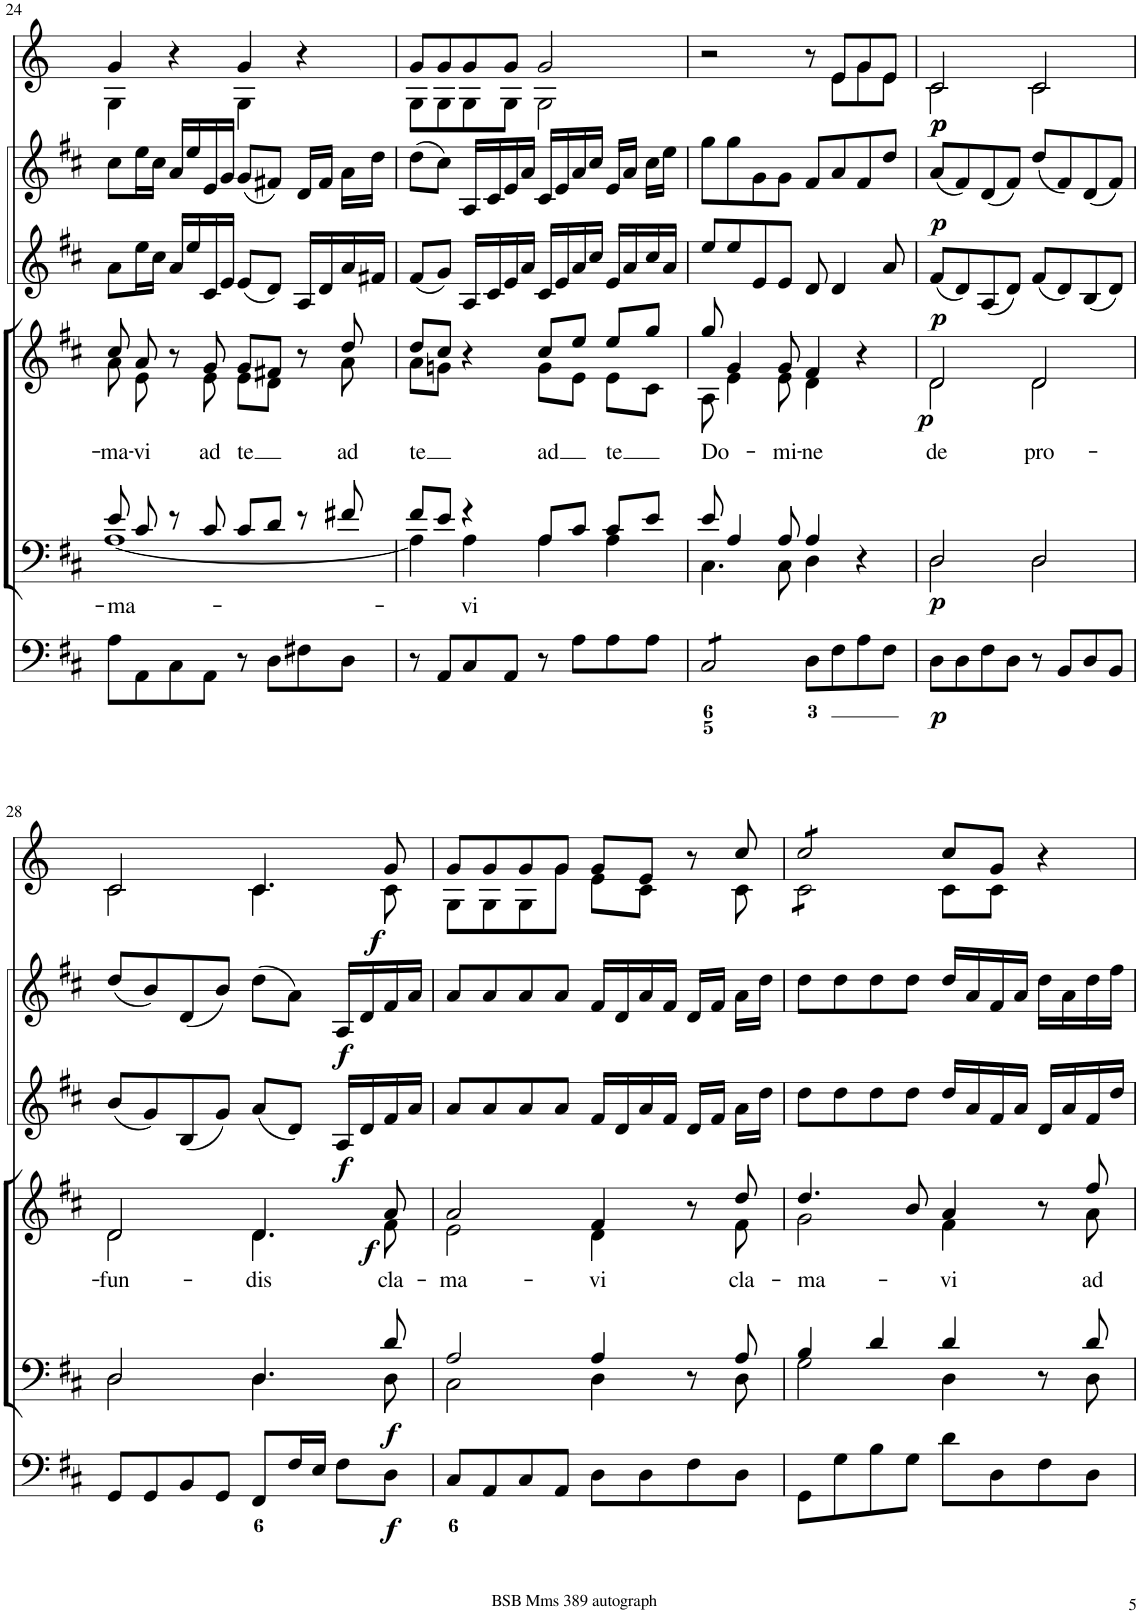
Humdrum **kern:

**kern	**dynam	**kern	**text	**dynam	**kern	**text	**dynam	**kern	**dynam	**kern	**dynam	**kern	**dynam
*part6	*part6	*part5	*part5	*part5	*part4	*part4	*part4	*part3	*part3	*part2	*part2	*part1	*part1
*staff6	*staff6	*staff5	*staff5	*staff5	*staff4	*staff4	*staff4	*staff3	*staff3	*staff2	*staff2	*staff1	*staff1
*I"Organ	*	*I"Voice	*	*	*I"Voice	*	*	*I"Violin	*	*I"Violini	*	*I"Clarini in D	*
*	*	*	*	*	*	*	*	*I'Vln	*	*I'Vln	*	*	*
!!LO:PB:g=z
*clefF4	*	*clefF4	*	*	*clefG2	*	*	*clefG2	*	*clefG2	*	*clefG2	*
*	*	*	*	*	*	*	*	*	*	*	*	*Trd-1c-2	*
*k[f#c#]	*	*k[f#c#]	*	*	*k[f#c#]	*	*	*k[f#c#]	*	*k[f#c#]	*	*k[]	*
*M4/4	*	*M4/4	*	*	*M4/4	*	*	*M4/4	*	*M4/4	*	*M4/4	*
*met(c)	*	*met(c)	*	*	*met(c)	*	*	*met(c)	*	*met(c)	*	*met(c)	*
=24	=24	=24	=24	=24	=24	=24	=24	=24	=24	=24	=24	=24	=24
*	*	*^	*	*	*	*	*	*	*	*	*	*	*
!	!	!	!	!LO:LY:b	!	!	!LO:LY:b	!	!	!	!	!	!	!
*	*	*	*	*	*	*^	*	*	*	*	*	*	*^	*
8A\L	.	8e/	[1A	-ma-	.	8cc#/	8a\	-ma-	.	8a\L	.	8cc#\L	.	4g/	4G\	.
!	!	!	!	!	!	!	!	!LO:LY:b	!	!	!	!	!	!	!	!
8AA\	.	8c#/	.	.	.	8a/	8e\	-vi	.	16ee\L	.	16ee\L	.	.	.	.
.	.	.	.	.	.	.	.	.	.	16cc#\JJ	.	16cc#\JJ	.	.	.	.
8C#\	.	8r	.	.	.	8r	8ryy	.	.	16a/LL	.	16a/LL	.	4r	4ryy	.
.	.	.	.	.	.	.	.	.	.	16ee/	.	16ee/	.	.	.	.
!	!	!	!	!	!	!	!	!LO:LY:b	!	!	!	!	!	!	!	!
8AA\J	.	8c#/	.	.	.	8g/	8e\	ad	.	16c#/	.	16e/	.	.	.	.
.	.	.	.	.	.	.	.	.	.	16e/JJ	.	16g/JJ	.	.	.	.
!	!	!	!	!	!	!	!	!LO:LY:b	!	!	!	!	!	!	!	!
8r	.	8c#/L	.	.	.	8g/L	8e\L	te	.	(8e/L	.	(8g/L	.	4g/	4G\	.
8D\L	.	8d/J	.	.	.	8f#X/J	8d\J	.	.	8d/J)	.	8f#X/J)	.	.	.	.
8F#X\	.	8r	.	.	.	8r	8ryy	.	.	16A/LL	.	16d/LL	.	4r	4ryy	.
.	.	.	.	.	.	.	.	.	.	16d/	.	16f#/JJ	.	.	.	.
!	!	!	!	!	!	!	!	!LO:LY:b	!	!	!	!	!	!	!	!
8D\J	.	8f#X/	.	.	.	8dd/	8a\	ad	.	16a/	.	16a\LL	.	.	.	.
.	.	.	.	.	.	.	.	.	.	16f#X/JJ	.	16dd\JJ	.	.	.	.
=25	=25	=25	=25	=25	=25	=25	=25	=25	=25	=25	=25	=25	=25	=25	=25	=25
!	!	!	!	!	!	!	!	!LO:LY:b	!	!	!	!	!	!	!	!
8r	.	8f#/L	4A\]	.	.	8dd/L	8a\L	te	.	(8f#/L	.	(8dd\L	.	8g/L	8G\L	.
8AA/L	.	8e/J	.	.	.	8cc#/J	8gn\J	.	.	8g/J)	.	8cc#\J)	.	8g/	8G\	.
!	!	!	!	!LO:LY:b	!	!	!	!	!	!	!	!	!	!	!	!
8C#/	.	4r	4A\	-vi	.	4r	4ryy	.	.	16A/LL	.	16A/LL	.	8g/	8G\	.
.	.	.	.	.	.	.	.	.	.	16c#/	.	16c#/	.	.	.	.
8AA/J	.	.	.	.	.	.	.	.	.	16e/	.	16e/	.	8g/J	8G\J	.
.	.	.	.	.	.	.	.	.	.	16a/JJ	.	16a/JJ	.	.	.	.
!	!	!	!	!	!	!	!	!LO:LY:b	!	!	!	!	!	!	!	!
8r	.	8A/L	4A\	.	.	8cc#/L	8g\L	ad	.	16c#/LL	.	16c#/LL	.	2g/	2G\	.
.	.	.	.	.	.	.	.	.	.	16e/	.	16e/	.	.	.	.
8A\L	.	8c#/J	.	.	.	8ee/J	8e\J	.	.	16a/	.	16a/	.	.	.	.
.	.	.	.	.	.	.	.	.	.	16cc#/JJ	.	16cc#/JJ	.	.	.	.
!	!	!	!	!	!	!	!	!LO:LY:b	!	!	!	!	!	!	!	!
8A\	.	8c#/L	4A\	.	.	8ee/L	8e\L	te	.	16e/LL	.	16e/LL	.	.	.	.
.	.	.	.	.	.	.	.	.	.	16a/	.	16a/JJ	.	.	.	.
8A\J	.	8e/J	.	.	.	8gg/J	8c#\J	.	.	16cc#/	.	16cc#\LL	.	.	.	.
.	.	.	.	.	.	.	.	.	.	16a/JJ	.	16ee\JJ	.	.	.	.
=26	=26	=26	=26	=26	=26	=26	=26	=26	=26	=26	=26	=26	=26	=26	=26	=26
!	!	!	!	!	!	!	!	!LO:LY:b	!	!	!	!	!	!	!	!
*tremolo	*	*	*	*	*	*	*	*	*	*	*	*	*	*	*	*
8C#/L	.	8e/	4.C#\	.	.	8gg/	8A\	Do-	.	8ee/L	.	8gg\L	.	2r	8ryy	.
*	*	*	*	*	*	*	*	*	*	*	*	*	*	*v	*v	*
8C#/	.	4A/	.	.	.	4g/	4e\	.	.	8ee/	.	8gg\	.	.	.
8C#/	.	.	.	.	.	.	.	.	.	8e/	.	8g\	.	.	.
!	!	!	!	!	!	!	!	!LO:LY:b	!	!	!	!	!	!	!
8C#/J	.	8A/	8C#\	.	.	8g/	8e\	-mi-	.	8e/J	.	8g\J	.	.	.
*Xtremolo	*	*	*	*	*	*	*	*	*	*	*	*	*	*	*
!	!	!	!	!	!	!	!	!LO:LY:b	!	!	!	!	!	!	!
8D\L	.	4A/	4D\	.	.	4f#/	4d\	-ne	.	8d/	.	8f#/L	.	8r	.
*	*	*	*	*	*	*	*	*	*	*	*	*	*	*^	*
8F#\	.	.	.	.	.	.	.	.	.	4d/	.	8a/	.	8e/L	8e\L	.
8A\	.	4r	4ryy	.	.	4r	4ryy	.	.	.	.	8f#/	.	8g/	8g\	.
8F#\J	.	.	.	.	.	.	.	.	.	8a/	.	8dd/J	.	8e/J	8e\J	.
=27	=27	=27	=27	=27	=27	=27	=27	=27	=27	=27	=27	=27	=27	=27	=27	=27
!	!LO:DY:b	!	!	!	!LO:DY:b	!	!	!LO:LY:b	!LO:DY:b	!	!LO:DY:b	!	!LO:DY:b	!	!	!LO:DY:b
!	!	!	!	!	!	!	!	!	!	!	!	!	!	!	!	!LO:DY:n=1:b
8D\L	p	2D/	2D\	.	p	2d/	2d\	de	p	(8f#/L	p	(8a/L	p	2c/	2c\	p p
8D\	.	.	.	.	.	.	.	.	.	8d/)	.	8f#/)	.	.	.	.
8F#\	.	.	.	.	.	.	.	.	.	(8A/	.	(8d/	.	.	.	.
8D\J	.	.	.	.	.	.	.	.	.	8d/J)	.	8f#/J)	.	.	.	.
!	!	!	!	!	!	!	!	!LO:LY:b	!	!	!	!	!	!	!	!
8r	.	2D/	2D\	.	.	2d/	2d\	pro-	.	(8f#/L	.	(8dd/L	.	2c/	2c\	.
8BB/L	.	.	.	.	.	.	.	.	.	8d/)	.	8f#/)	.	.	.	.
8D/	.	.	.	.	.	.	.	.	.	(8B/	.	(8d/	.	.	.	.
8BB/J	.	.	.	.	.	.	.	.	.	8d/J)	.	8f#/J)	.	.	.	.
!!LO:LB:g=z	!!
=28	=28	=28	=28	=28	=28	=28	=28	=28	=28	=28	=28	=28	=28	=28	=28	=28
!	!	!	!	!	!	!	!	!LO:LY:b	!	!	!	!	!	!	!	!
8GG/L	.	2D/	2D\	.	.	2d/	2d\	-fun-	.	(8b/L	.	(8dd/L	.	2c/	2c\	.
8GG/	.	.	.	.	.	.	.	.	.	8g/)	.	8b/)	.	.	.	.
8BB/	.	.	.	.	.	.	.	.	.	(8B/	.	(8d/	.	.	.	.
8GG/J	.	.	.	.	.	.	.	.	.	8g/J)	.	8b/J)	.	.	.	.
!	!	!	!	!	!	!	!	!LO:LY:b	!	!	!	!	!	!	!	!
8FF#/L	.	4.D/	4.D\	.	.	4.d/	4.d\	-dis	.	(8a/L	.	(8dd\L	.	4.c/	4.c\	.
16F#/L	.	.	.	.	.	.	.	.	.	8d/J)	.	8a\J)	.	.	.	.
16E/JJ	.	.	.	.	.	.	.	.	.	.	.	.	.	.	.	.
!	!	!	!	!	!	!	!	!	!	!	!LO:DY:b	!	!LO:DY:b	!	!	!
8F#\L	.	.	.	.	.	.	.	.	.	16A/LL	f	16A/LL	f	.	.	.
.	.	.	.	.	.	.	.	.	.	16d/	.	16d/	.	.	.	.
!	!LO:DY:b	!	!	!	!LO:DY:b	!	!	!LO:LY:b	!LO:DY:b	!	!	!	!	!	!	!LO:DY:b
8D\J	f	8d/	8D\	.	f	8a/	8f#\	cla-	f	16f#/	.	16f#/	.	8g/	8c\	f
.	.	.	.	.	.	.	.	.	.	16a/JJ	.	16a/JJ	.	.	.	.
=29	=29	=29	=29	=29	=29	=29	=29	=29	=29	=29	=29	=29	=29	=29	=29	=29
!	!	!	!	!	!	!	!	!LO:LY:b	!	!	!	!	!	!	!	!
8C#/L	.	2A/	2C#\	.	.	2a/	2e\	-ma-	.	8a/L	.	8a/L	.	8g/L	8G\L	.
8AA/	.	.	.	.	.	.	.	.	.	8a/	.	8a/	.	8g/	8G\	.
8C#/	.	.	.	.	.	.	.	.	.	8a/	.	8a/	.	8g/	8G\	.
8AA/J	.	.	.	.	.	.	.	.	.	8a/J	.	8a/J	.	8g/J	8g\J	.
!	!	!	!	!	!	!	!	!LO:LY:b	!	!	!	!	!	!	!	!
8D\L	.	4A/	4D\	.	.	4f#/	4d\	-vi	.	16f#/LL	.	16f#/LL	.	8g/L	8e\L	.
.	.	.	.	.	.	.	.	.	.	16d/	.	16d/	.	.	.	.
8D\	.	.	.	.	.	.	.	.	.	16a/	.	16a/	.	8e/J	8c\J	.
.	.	.	.	.	.	.	.	.	.	16f#/JJ	.	16f#/JJ	.	.	.	.
8F#\	.	8r	8ryy	.	.	8r	8ryy	.	.	16d/LL	.	16d/LL	.	8r	8ryy	.
.	.	.	.	.	.	.	.	.	.	16f#/JJ	.	16f#/JJ	.	.	.	.
!	!	!	!	!	!	!	!	!LO:LY:b	!	!	!	!	!	!	!	!
8D\J	.	8A/	8D\	.	.	8dd/	8f#\	cla-	.	16a\LL	.	16a\LL	.	8cc/	8c\	.
.	.	.	.	.	.	.	.	.	.	16dd\JJ	.	16dd\JJ	.	.	.	.
=30	=30	=30	=30	=30	=30	=30	=30	=30	=30	=30	=30	=30	=30	=30	=30	=30
!	!	!	!	!	!	!	!	!LO:LY:b	!	!	!	!	!	!	!	!
*	*	*	*	*	*	*	*	*	*	*	*	*	*	*tremolo	*	*
8GG\L	.	4B/	2G\	.	.	4.dd/	2g\	-ma-	.	8dd\L	.	8dd\L	.	8cc/L	8c\L	.
8G\	.	.	.	.	.	.	.	.	.	8dd\	.	8dd\	.	8cc/	8c\	.
8B\	.	4d/	.	.	.	.	.	.	.	8dd\	.	8dd\	.	8cc/	8c\	.
8G\J	.	.	.	.	.	8b/	.	.	.	8dd\J	.	8dd\J	.	8cc/J	8c\J	.
*	*	*	*	*	*	*	*	*	*	*	*	*	*	*Xtremolo	*	*
!	!	!	!	!	!	!	!	!LO:LY:b	!	!	!	!	!	!	!	!
8d\L	.	4d/	4D\	.	.	4a/	4f#\	-vi	.	16dd/LL	.	16dd/LL	.	8cc/L	8c\L	.
.	.	.	.	.	.	.	.	.	.	16a/	.	16a/	.	.	.	.
8D\	.	.	.	.	.	.	.	.	.	16f#/	.	16f#/	.	8g/J	8c\J	.
.	.	.	.	.	.	.	.	.	.	16a/JJ	.	16a/JJ	.	.	.	.
8F#\	.	8r	8ryy	.	.	8r	8ryy	.	.	16d/LL	.	16dd\LL	.	4r	4ryy	.
.	.	.	.	.	.	.	.	.	.	16a/	.	16a\	.	.	.	.
!	!	!	!	!	!	!	!	!LO:LY:b	!	!	!	!	!	!	!	!
8D\J	.	8d/	8D\	.	.	8ff#/	8a\	ad	.	16f#/	.	16dd\	.	.	.	.
.	.	.	.	.	.	.	.	.	.	16dd/JJ	.	16ff#\JJ	.	.	.	.
*	*	*v	*v	*	*	*	*	*	*	*	*	*	*	*v	*v	*
*	*	*	*	*	*v	*v	*	*	*	*	*	*	*	*
=	=	=	=	=	=	=	=	=	=	=	=	=	=
*-	*-	*-	*-	*-	*-	*-	*-	*-	*-	*-	*-	*-	*-
